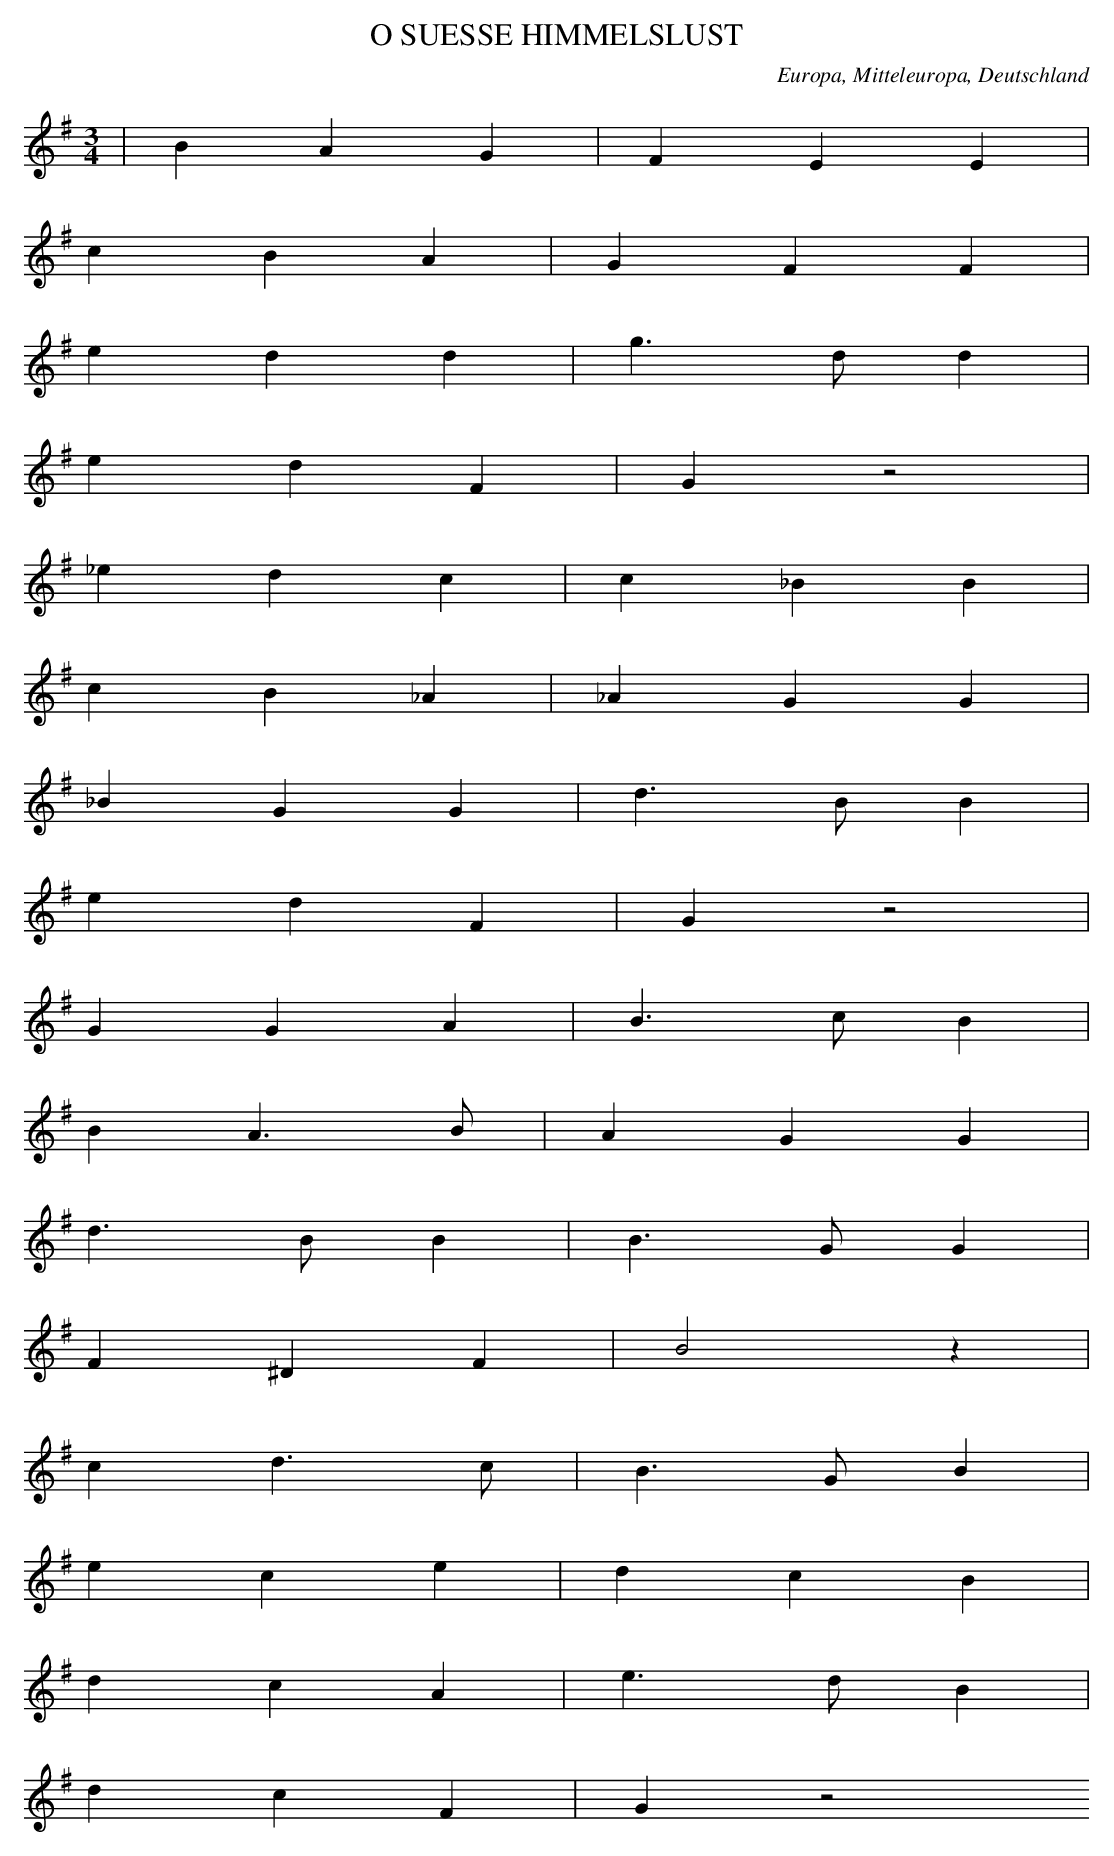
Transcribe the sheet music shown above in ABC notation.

X:1
T: O SUESSE HIMMELSLUST
O: Europa, Mitteleuropa, Deutschland
M: 3/4
L: 1/8
K: G
 | B2A2G2 | F2E2E2 |
c2B2A2 | G2F2F2 |
e2d2d2 | g3dd2 |
e2d2F2 | G2z4 |
_e2d2c2 | c2_B2B2 |
c2B2_A2 | _A2G2G2 |
_B2G2G2 | d3BB2 |
e2d2F2 | G2z4 |
G2G2A2 | B3cB2 |
B2A3B | A2G2G2 |
d3BB2 | B3GG2 |
F2^D2F2 | B4z2 |
c2d3c | B3GB2 |
e2c2e2 | d2c2B2 |
d2c2A2 | e3dB2 |
d2c2F2 | G2z4
